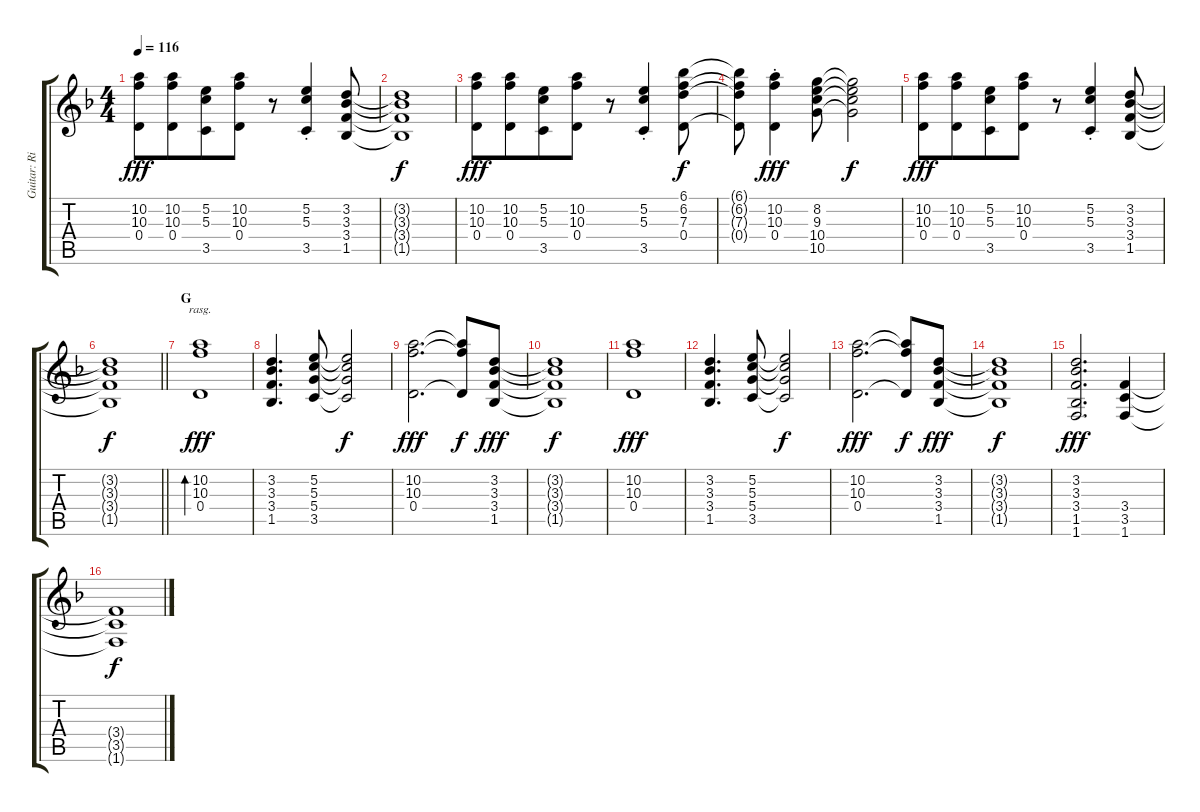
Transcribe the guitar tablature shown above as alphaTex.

\track ("Guitar: Rik" "Guitar: Ri") {instrument electricguitarclean}
\staff {score tabs}
\tuning (E4 B3 G3 D3 A2 E2) {hide}
\ts (4 4)
\tempo 116
\clef g2
\ks f
(10.2 10.3 0.4).8{dy fff} (10.2 10.3 0.4).8{beam merge} (5.2 5.3 3.5).8 (10.2 10.3 0.4).8 r.8 (5.2{st} 5.3{st} 3.5{st}).4 (3.2 3.3 3.4 1.5).8 |
(3.2{t} 3.3{t} 3.4{t} 1.5{t}).1{dy f} |
(10.2 10.3 0.4).8{dy fff} (10.2 10.3 0.4).8{beam merge} (5.2 5.3 3.5).8 (10.2 10.3 0.4).8 r.8 (5.2{st} 5.3{st} 3.5{st}).4 (6.1 6.2 7.3 0.4).8{dy f} |
(6.1{t} 6.2{t} 7.3{t} 0.4{t}).8 (10.2{st} 10.3{st} 0.4{st}).4{dy fff} (8.2 9.3 10.4 10.5).8 (8.2{t} 9.3{t} 10.4{t} 10.5{t}).2{dy f} |
(10.2 10.3 0.4).8{dy fff} (10.2 10.3 0.4).8{beam merge} (5.2 5.3 3.5).8 (10.2 10.3 0.4).8 r.8 (5.2{st} 5.3{st} 3.5{st}).4 (3.2 3.3 3.4 1.5).8 |
\barLineRight lightlight
(3.2{t} 3.3{t} 3.4{t} 1.5{t}).1{dy f} |
\section ("" "G")
(10.2 10.3 0.4).1{bd 120 rasg ii dy fff instrument electricguitarclean} |
(3.2 3.3 3.4 1.5).4{d} (5.2 5.3 5.4 3.5).8 (5.2{t} 5.3{t} 5.4{t} 3.5{t}).2{dy f} |
(10.2 10.3 0.4).2{d dy fff} (10.2{t} 10.3{t} 0.4{t}).8{dy f} (3.2 3.3 3.4 1.5).8{dy fff} |
(3.2{t} 3.3{t} 3.4{t} 1.5{t}).1{dy f} |
(10.2 10.3 0.4).1{dy fff} |
(3.2 3.3 3.4 1.5).4{d} (5.2 5.3 5.4 3.5).8 (5.2{t} 5.3{t} 5.4{t} 3.5{t}).2{dy f} |
(10.2 10.3 0.4).2{d dy fff} (10.2{t} 10.3{t} 0.4{t}).8{dy f} (3.2 3.3 3.4 1.5).8{dy fff} |
(3.2{t} 3.3{t} 3.4{t} 1.5{t}).1{dy f} |
(3.2 3.3 3.4 1.5 1.6).2{d dy fff} (3.4 3.5 1.6).4 |
(3.4{t} 3.5{t} 1.6{t}).1{dy f}
